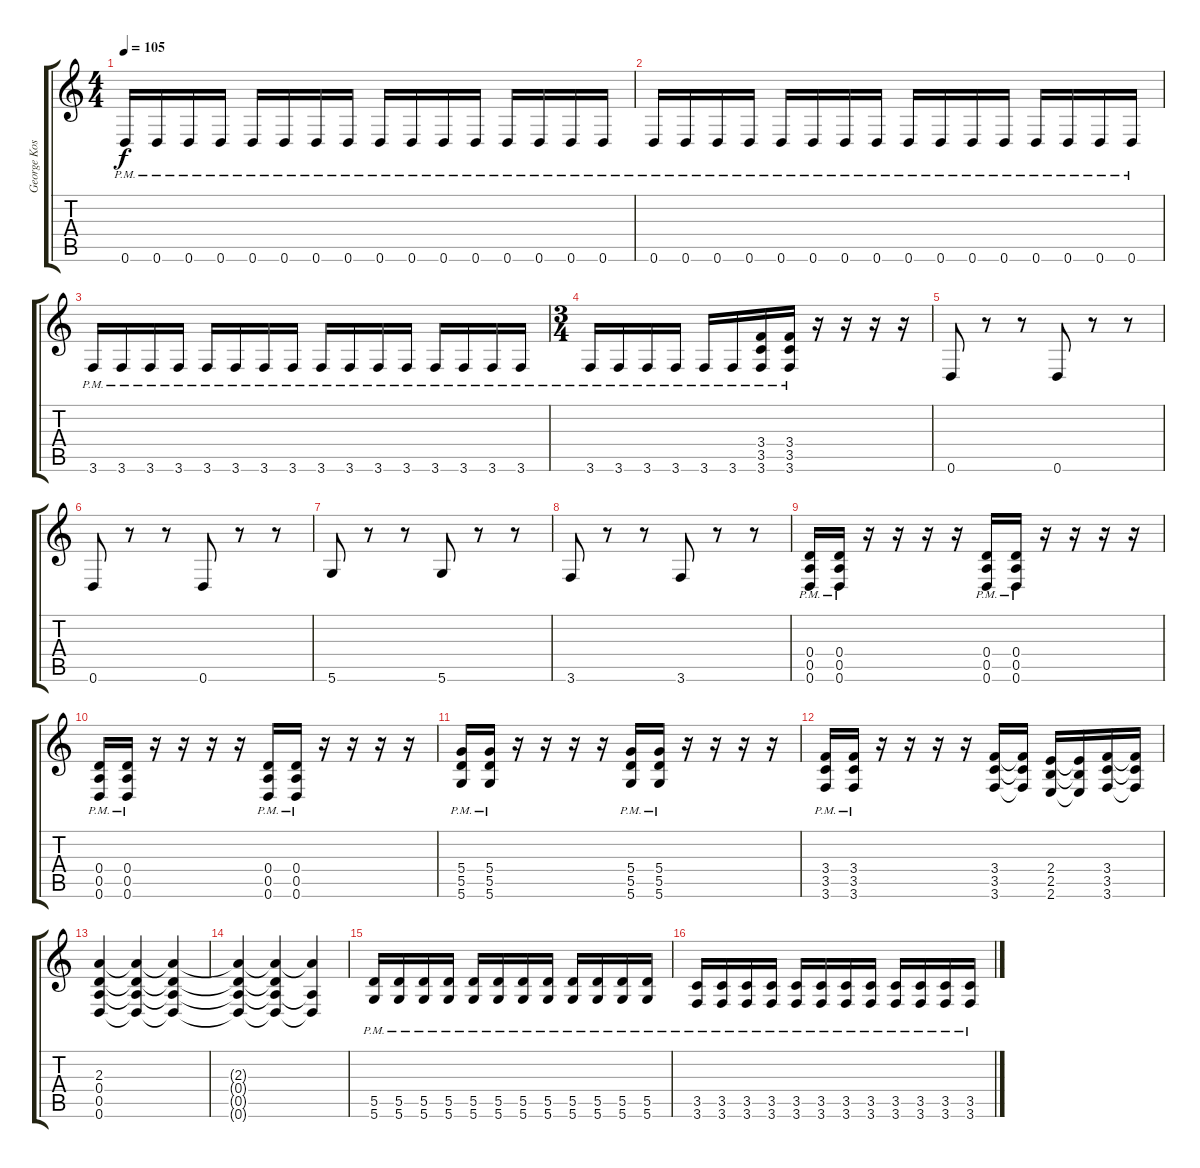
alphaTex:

\track ("George Kosmas" "George Kos") {instrument distortionguitar}
\staff {score tabs}
\tuning (E4 B3 G3 D3 A2 D2) {hide}
\ts (4 4)
\tempo 105
\clef g2
\ks c
0.6{pm}.16{dy f} 0.6{pm}.16 0.6{pm}.16 0.6{pm}.16 0.6{pm}.16 0.6{pm}.16 0.6{pm}.16 0.6{pm}.16 0.6{pm}.16 0.6{pm}.16 0.6{pm}.16 0.6{pm}.16 0.6{pm}.16 0.6{pm}.16 0.6{pm}.16 0.6{pm}.16 |
0.6{pm}.16 0.6{pm}.16 0.6{pm}.16 0.6{pm}.16 0.6{pm}.16 0.6{pm}.16 0.6{pm}.16 0.6{pm}.16 0.6{pm}.16 0.6{pm}.16 0.6{pm}.16 0.6{pm}.16 0.6{pm}.16 0.6{pm}.16 0.6{pm}.16 0.6{pm}.16 |
3.6{pm}.16 3.6{pm}.16 3.6{pm}.16 3.6{pm}.16 3.6{pm}.16 3.6{pm}.16 3.6{pm}.16 3.6{pm}.16 3.6{pm}.16 3.6{pm}.16 3.6{pm}.16 3.6{pm}.16 3.6{pm}.16 3.6{pm}.16 3.6{pm}.16 3.6{pm}.16 |
\ts (3 4)
3.6{pm}.16 3.6{pm}.16 3.6{pm}.16 3.6{pm}.16 3.6{pm}.16 3.6{pm}.16 (3.4 3.5 3.6{pm}).16 (3.4 3.5 3.6{pm}).16 r.16 r.16 r.16 r.16 |
0.6.8 r.8 r.8 0.6.8 r.8 r.8 |
0.6.8 r.8 r.8 0.6.8 r.8 r.8 |
5.6.8 r.8 r.8 5.6.8 r.8 r.8 |
3.6.8 r.8 r.8 3.6.8 r.8 r.8 |
(0.4{pm} 0.5{pm} 0.6{pm}).16 (0.4{pm} 0.5{pm} 0.6{pm}).16 r.16 r.16 r.16 r.16 (0.4{pm} 0.5{pm} 0.6{pm}).16 (0.4{pm} 0.5{pm} 0.6{pm}).16 r.16 r.16 r.16 r.16 |
(0.4{pm} 0.5{pm} 0.6{pm}).16 (0.4{pm} 0.5{pm} 0.6{pm}).16 r.16 r.16 r.16 r.16 (0.4{pm} 0.5{pm} 0.6{pm}).16 (0.4{pm} 0.5{pm} 0.6{pm}).16 r.16 r.16 r.16 r.16 |
(5.4{pm} 5.5{pm} 5.6{pm}).16 (5.4{pm} 5.5{pm} 5.6{pm}).16 r.16 r.16 r.16 r.16 (5.4{pm} 5.5{pm} 5.6{pm}).16 (5.4{pm} 5.5{pm} 5.6{pm}).16 r.16 r.16 r.16 r.16 |
(3.4{pm} 3.5{pm} 3.6{pm}).16 (3.4{pm} 3.5{pm} 3.6{pm}).16 r.16 r.16 r.16 r.16 (3.4 3.5 3.6).16 (3.4{t} 3.5{t} 3.6{t}).16 (2.4 2.5 2.6).16 (2.4{t} 2.5{t} 2.6{t}).16 (3.4 3.5 3.6).16 (3.4{t} 3.5{t} 3.6{t}).16 |
(2.3 0.4 0.5 0.6).4 (2.3{t} 0.4{t} 0.5{t} 0.6{t}).4 (2.3{t} 0.4{t} 0.5{t} 0.6{t}).4 |
(2.3{t} 0.4{t} 0.5{t} 0.6{t}).4 (2.3{t} 0.4{t} 0.5{t} 0.6{t}).4 (2.3{t} 0.5{t} 0.6{t}).4 |
(5.5{pm} 5.6{pm}).16 (5.5{pm} 5.6{pm}).16 (5.5{pm} 5.6{pm}).16 (5.5{pm} 5.6{pm}).16 (5.5{pm} 5.6{pm}).16 (5.5{pm} 5.6{pm}).16 (5.5{pm} 5.6{pm}).16 (5.5{pm} 5.6{pm}).16 (5.5{pm} 5.6{pm}).16 (5.5{pm} 5.6{pm}).16 (5.5{pm} 5.6{pm}).16 (5.5{pm} 5.6{pm}).16 |
(3.5{pm} 3.6{pm}).16 (3.5{pm} 3.6{pm}).16 (3.5{pm} 3.6{pm}).16 (3.5{pm} 3.6{pm}).16 (3.5{pm} 3.6{pm}).16 (3.5{pm} 3.6{pm}).16 (3.5{pm} 3.6{pm}).16 (3.5{pm} 3.6{pm}).16 (3.5{pm} 3.6{pm}).16 (3.5{pm} 3.6{pm}).16 (3.5{pm} 3.6{pm}).16 (3.5{pm} 3.6{pm}).16
